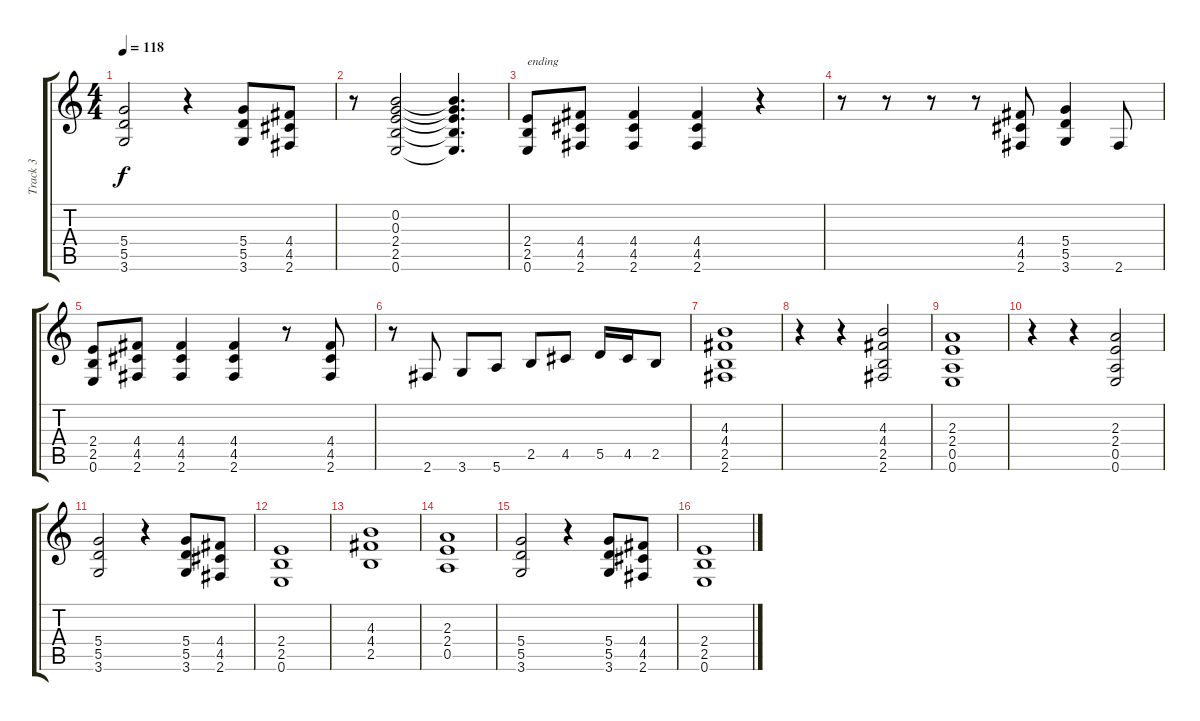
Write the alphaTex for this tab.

\track ("Track 3" "Track 3") {instrument distortionguitar}
\staff {score tabs}
\tuning (E4 B3 G3 D3 A2 E2) {hide}
\ts (4 4)
\tempo 118
\clef g2
\ks c
(5.4 5.5 3.6).2{dy f} r.4 (5.4 5.5 3.6).8 (4.4 4.5 2.6).8 |
r.8 (0.2 0.3 2.4 2.5 0.6).2 (0.2{t} 0.3{t} 2.4{t} 2.5{t} 0.6{t}).4{d} |
(2.4 2.5 0.6).8{txt "ending"} (4.4 4.5 2.6).8 (4.4 4.5 2.6).4 (4.4 4.5 2.6).4 r.4 |
r.8 r.8 r.8 r.8 (4.4 4.5 2.6).8 (5.4 5.5 3.6).4 2.6.8 |
(2.4 2.5 0.6).8 (4.4 4.5 2.6).8 (4.4 4.5 2.6).4 (4.4 4.5 2.6).4 r.8 (4.4 4.5 2.6).8 |
r.8 2.6.8 3.6.8 5.6.8 2.5.8 4.5.8 5.5.16 4.5.16 2.5.8 |
(4.3 4.4 2.5 2.6).1 |
r.4 r.4 (4.3 4.4 2.5 2.6).2 |
(2.3 2.4 0.5 0.6).1 |
r.4 r.4 (2.3 2.4 0.5 0.6).2 |
(5.4 5.5 3.6).2 r.4 (5.4 5.5 3.6).8 (4.4 4.5 2.6).8 |
(2.4 2.5 0.6).1 |
(4.3 4.4 2.5).1 |
(2.3 2.4 0.5).1 |
(5.4 5.5 3.6).2 r.4 (5.4 5.5 3.6).8 (4.4 4.5 2.6).8 |
(2.4 2.5 0.6).1
